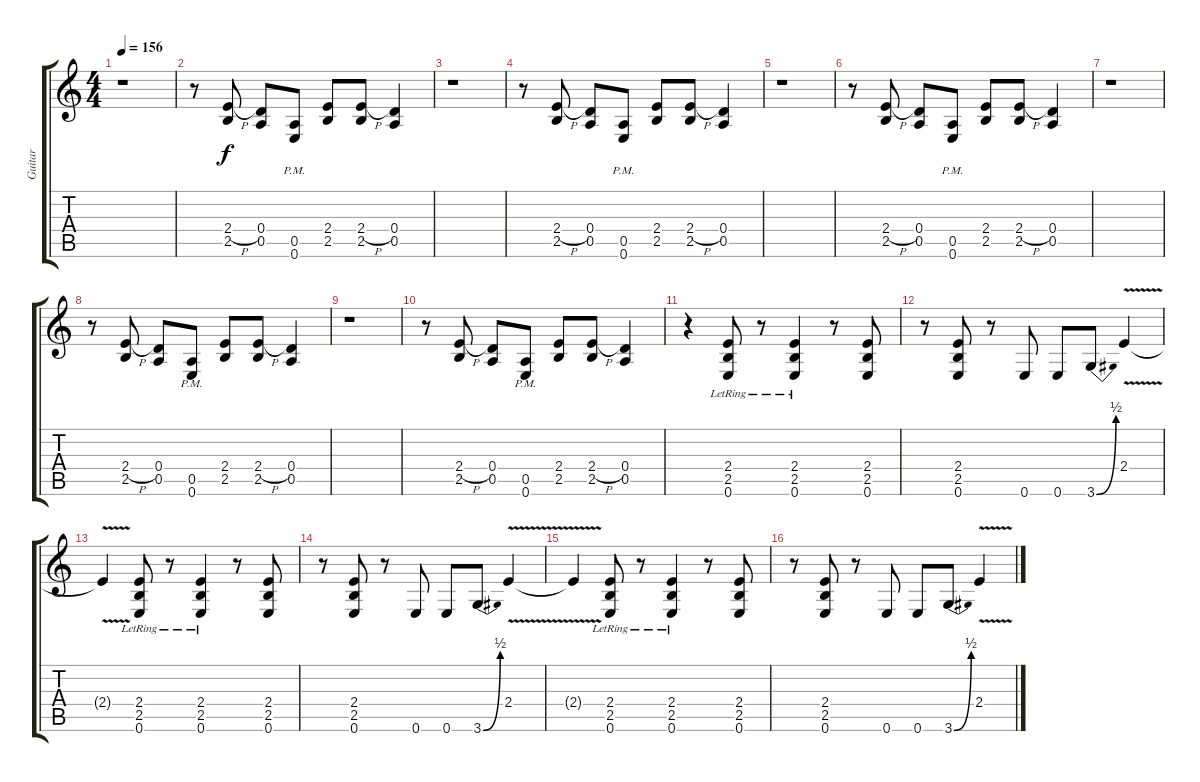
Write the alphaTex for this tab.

\track ("Guitar" "Guitar") {instrument overdrivenguitar}
\staff {score tabs}
\tuning (E4 B3 G3 D3 A2 E2) {hide}
\ts (4 4)
\tempo 156
\clef g2
\ks c
r.1{dy f instrument overdrivenguitar} |
r.8 (2.4{h} 2.5).8 (0.4 0.5).8 (0.5 0.6{pm}).8 (2.4 2.5).8 (2.4{h} 2.5).8 (0.4 0.5).4 |
r.1 |
r.8 (2.4{h} 2.5).8 (0.4 0.5).8 (0.5 0.6{pm}).8 (2.4 2.5).8 (2.4{h} 2.5).8 (0.4 0.5).4 |
r.1 |
r.8 (2.4{h} 2.5).8 (0.4 0.5).8 (0.5 0.6{pm}).8 (2.4 2.5).8 (2.4{h} 2.5).8 (0.4 0.5).4 |
r.1 |
r.8 (2.4{h} 2.5).8 (0.4 0.5).8 (0.5 0.6{pm}).8 (2.4 2.5).8 (2.4{h} 2.5).8 (0.4 0.5).4 |
r.1 |
r.8 (2.4{h} 2.5).8 (0.4 0.5).8 (0.5 0.6{pm}).8 (2.4 2.5).8 (2.4{h} 2.5).8 (0.4 0.5).4 |
r.4 (2.4 2.5{lr} 0.6{lr}).8 r.8 (2.4 2.5{lr} 0.6{lr}).4 r.8 (2.4 2.5 0.6).8 |
r.8 (2.4 2.5 0.6).8 r.8 0.6.8 0.6.8 3.6{be (bend 0 0 60 2)}.8 2.4{v}.4 |
2.4{t}.4 (2.4 2.5{lr} 0.6{lr}).8 r.8 (2.4 2.5{lr} 0.6{lr}).4 r.8 (2.4 2.5 0.6).8 |
r.8 (2.4 2.5 0.6).8 r.8 0.6.8 0.6.8 3.6{be (bend 0 0 60 2)}.8 2.4{v}.4 |
2.4{t}.4 (2.4 2.5{lr} 0.6{lr}).8 r.8 (2.4 2.5{lr} 0.6{lr}).4 r.8 (2.4 2.5 0.6).8 |
r.8 (2.4 2.5 0.6).8 r.8 0.6.8 0.6.8 3.6{be (bend 0 0 60 2)}.8 2.4{v}.4
